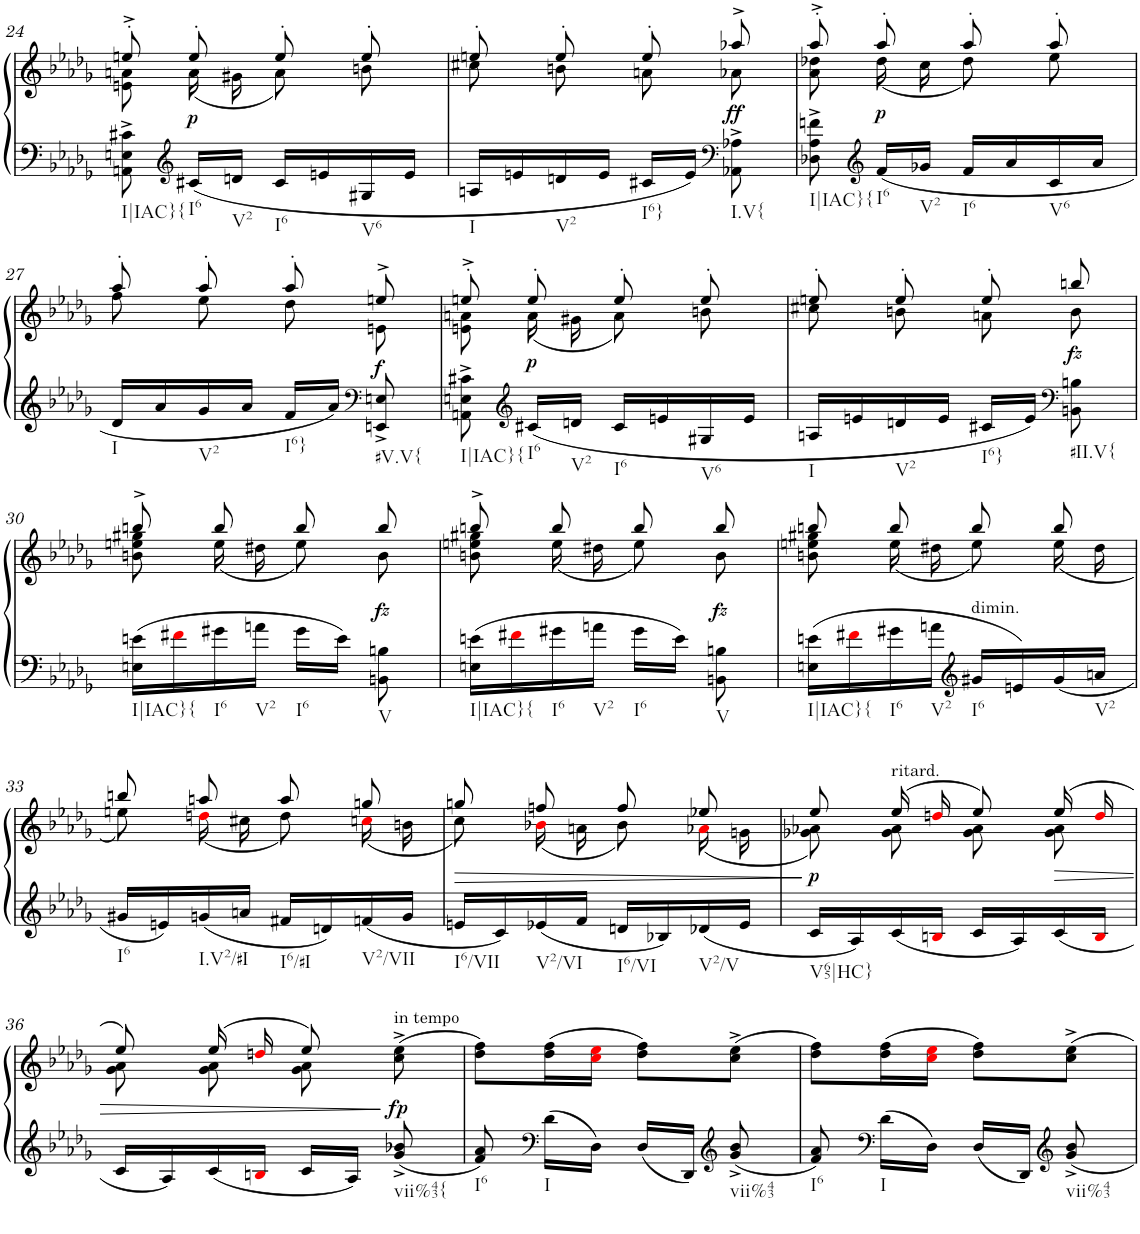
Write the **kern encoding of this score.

**kern	**kern	**dynam
*part1	*part1	*part1
*staff2	*staff1	*staff1/2
*I"Piano	*	*
*I'Pno.	*	*
!!LO:PB:g=z
*clefG2	*clefG2	*
*k[b-e-a-d-g-]	*k[b-e-a-d-g-]	*
*M2/4	*M2/4	*
=24	=24	=24
*	*^	*
!LO:TX:b:t=I|IAC}{	!	!	!
8AAn\^ 8En\^ 8c#X\^	8een'^/	8en\ 8an\	.
*clefG2	*	*	*
!LO:TX:b:t=I6	!	!	!
!	!	!	!LO:DY:b
16c#X/LL	8ee'/	(16a\	p
!LO:TX:b:t=V2	!	!	!
16dn/JJ	.	16g#X\	.
!LO:TX:b:t=I6	!	!	!
16c#/LL	8ee'/	8a\)	.
16en/	.	.	.
!LO:TX:b:t=V6	!	!	!
16G#X/	8ee'/	8bn\	.
16e/JJ	.	.	.
=25	=25	=25	=25
!LO:TX:b:t=I	!	!	!
16An/LL	8een'/	8cc#X\	.
16en/	.	.	.
!LO:TX:b:t=V2	!	!	!
16dn/	8ee'/	8bn\	.
16e/JJ	.	.	.
!LO:TX:b:t=I6}	!	!	!
16c#X/LL	8ee'/	8an\	.
16e/JJ	.	.	.
*clefF4	*	*	*
!LO:TX:b:t=I.V{	!	!	!
!	!	!	!LO:DY:b
8AA-X\^ 8A-X\^	8aa-X^/	8a-X\	ff
=26	=26	=26	=26
!LO:TX:b:t=I|IAC}{	!	!	!
8D-X\^ 8A-\^ 8fn\^	8aa-'^/	8a-\ 8dd-X\	.
*clefG2	*	*	*
!LO:TX:b:t=I6	!	!	!
!	!	!	!LO:DY:b
16f/LL	8aa-'/	(16dd-\	p
!LO:TX:b:t=V2	!	!	!
16g-X/JJ	.	16cc\	.
!LO:TX:b:t=I6	!	!	!
16f/LL	8aa-'/	8dd-\)	.
16a-/	.	.	.
!LO:TX:b:t=V6	!	!	!
16c/	8aa-'/	8ee-\	.
16a-/JJ	.	.	.
!!LO:LB:g=z	!!
=27	=27	=27	=27
!LO:TX:b:t=I	!	!	!
16d-/LL	8aa-'/	8ff\	.
16a-/	.	.	.
!LO:TX:b:t=V2	!	!	!
16g-/	8aa-'/	8ee-\	.
16a-/JJ	.	.	.
!LO:TX:b:t=I6}	!	!	!
16f/LL	8aa-'/	8dd-\	.
16a-/JJ	.	.	.
*clefF4	*	*	*
!LO:TX:b:t=#V.V{	!	!	!
!	!	!	!LO:DY:b
8EEn/^ 8En/^	8een^/	8en\	f
=28	=28	=28	=28
!LO:TX:b:t=I|IAC}{	!	!	!
8AAn\^ 8En\^ 8c#X\^	8een'^/	8en\ 8an\	.
*clefG2	*	*	*
!LO:TX:b:t=I6	!	!	!
!	!	!	!LO:DY:b
16c#X/LL	8ee'/	(16a\	p
!LO:TX:b:t=V2	!	!	!
16dn/JJ	.	16g#X\	.
!LO:TX:b:t=I6	!	!	!
16c#/LL	8ee'/	8a\)	.
16en/	.	.	.
!LO:TX:b:t=V6	!	!	!
16G#X/	8ee'/	8bn\	.
16e/JJ	.	.	.
=29	=29	=29	=29
!LO:TX:b:t=I	!	!	!
16An/LL	8een'/	8cc#X\	.
16en/	.	.	.
!LO:TX:b:t=V2	!	!	!
16dn/	8ee'/	8bn\	.
16e/JJ	.	.	.
!LO:TX:b:t=I6}	!	!	!
16c#X/LL	8ee'/	8an\	.
16e/JJ	.	.	.
*clefF4	*	*	*
!LO:TX:b:t=#II.V{	!	!	!
!	!	!	!LO:DY:b
8BBn\ 8Bn\	8bbn/	8b\	fz
!!LO:LB:g=z	!!
=30	=30	=30	=30
!LO:TX:b:t=I|IAC}{	!	!	!
16En\ 16en\LL	8bbn^/	8bn\ 8een\ 8gg#X\	.
16f#Xi\	.	.	.
!LO:TX:b:t=I6	!	!	!
16g#X\	8bb/	(16ee\	.
!LO:TX:b:t=V2	!	!	!
16an\JJ	.	16dd#X\	.
!LO:TX:b:t=I6	!	!	!
16g#\LL	8bb/	8ee\)	.
16e\JJ	.	.	.
!LO:TX:b:t=V	!	!	!
!	!	!	!LO:DY:b
8BBn\ 8Bn\	8bb/	8b\	fz
=31	=31	=31	=31
!LO:TX:b:t=I|IAC}{	!	!	!
16En\ 16en\LL	8bbn^/	8bn\ 8een\ 8gg#X\	.
16f#Xi\	.	.	.
!LO:TX:b:t=I6	!	!	!
16g#X\	8bb/	(16ee\	.
!LO:TX:b:t=V2	!	!	!
16an\JJ	.	16dd#X\	.
!LO:TX:b:t=I6	!	!	!
16g#\LL	8bb/	8ee\)	.
16e\JJ	.	.	.
!LO:TX:b:t=V	!	!	!
!	!	!	!LO:DY:b
8BBn\ 8Bn\	8bb/	8b\	fz
=32	=32	=32	=32
!LO:TX:b:t=I|IAC}{	!	!	!
16En\ 16en\LL	8bbn/	8bn\ 8een\ 8gg#X\	.
16f#Xi\	.	.	.
!LO:TX:b:t=I6	!	!	!
16g#X\	8bb/	(16ee\	.
!LO:TX:b:t=V2	!	!	!
16an\JJ	.	16dd#X\	.
*clefG2	*	*	*
!	!LO:TX:b:t=dimin.	!	!
!LO:TX:b:t=I6	!	!	!
16g#X/LL	8bb/	8ee\)	.
16en/	.	.	.
16g#/	8bb/	(16ee\	.
!LO:TX:b:t=V2	!	!	!
16an/JJ	.	16dd#\	.
!!LO:LB:g=z	!!
=33	=33	=33	=33
!LO:TX:b:t=I6	!	!	!
16g#X/LL	8bbn/	8een\)	.
16en/	.	.	.
!LO:TX:b:t=I.V2/#I	!	!	!
16gn/	8aan/	(16ddni\	.
16an/JJ	.	16cc#X\	.
!LO:TX:b:t=I6/#I	!	!	!
16f#X/LL	8aa/	8dd\)	.
16dn/	.	.	.
!LO:TX:b:t=V2/VII	!	!	!
16fn/	8ggn/	(16ccni\	.
16g/JJ	.	16bn\	.
=34	=34	=34	=34
!LO:TX:b:t=I6/VII	!	!	!
!	!	!	!LO:HP:b
16en/LL	8ggn/	8cc\)	>
16c/	.	.	.
!LO:TX:b:t=V2/VI	!	!	!
16e-X/	8ffn/	(16b-Xi\	.
16f/JJ	.	16an\	.
!LO:TX:b:t=I6/VI	!	!	!
16dn/LL	8ff/	8b-\)	.
16B-X/	.	.	.
!LO:TX:b:t=V2/V	!	!	!
16d-X/	8ee-X/	(16a-Xi\	.
16e-/JJ	.	16gn\	.
*	*v	*v	*
.	.	]
=35	=35	=35
*	*^	*
!LO:TX:b:t=V65|HC}	!	!	!
!	!	!	!LO:DY:b
16c/LL	8ee-/	8g-X\ 8a-X\)	p
16A-/	.	.	.
!	!LO:TX:a:t=ritard.	!	!
16c/	(16ee-/	8g-\ 8a-\	.
16Bni/JJ	16ddni/	.	.
16c/LL	8ee-/)	8g-\ 8a-\	.
16A-/	.	.	.
!	!	!	!LO:HP:b
16c/	(16ee-/	8g-\ 8a-\	>
16Bi/JJ	16ddi/	.	.
!!LO:LB:g=z	!!
=36	=36	=36	=36
16c/LL	8ee-/)	8g-\ 8a-\	.
16A-/	.	.	.
16c/	(16ee-/	8g-\ 8a-\	.
16Bni/JJ	16ddni/	.	.
16c/LL	8ee-/)	8g-\ 8a-\	.
16A-/JJ	.	.	.
!	!LO:TX:a:t=in tempo	!	!
!LO:TX:b:t=vii%43{	!	!	!
!	!	!	!LO:DY:n=1:b
8g-/^ 8b-X/^	(>8cc\^> 8ee-\^>	8ryy	] fp
=37	=37	=37	=37
!LO:TX:b:t=I6	!	!	!
*	*v	*v	*
8f/ 8a-/	8dd-\ 8ff\L)	.
*clefF4	*	*
!LO:TX:b:t=I	!	!
16d-\LL	(16dd-\ 16ff\L	.
16D-\JJ	16cci\ 16ee-i\JJ	.
16D-/LL	8dd-\ 8ff\L)	.
16DD-/JJ	.	.
*clefG2	*	*
!LO:TX:b:t=vii%43	!	!
8g-/^ 8b-/^	(8cc\^ 8ee-\^J	.
=38	=38	=38
!LO:TX:b:t=I6	!	!
8f/ 8a-/	8dd-\ 8ff\L)	.
*clefF4	*	*
!LO:TX:b:t=I	!	!
16d-\LL	(16dd-\ 16ff\L	.
16D-\JJ	16cci\ 16ee-i\JJ	.
16D-/LL	8dd-\ 8ff\L)	.
16DD-/JJ	.	.
*clefG2	*	*
!LO:TX:b:t=vii%43	!	!
8g-/^ 8b-/^	8cc\^ 8ee-\^J	.
=	=	=
*-	*-	*-
